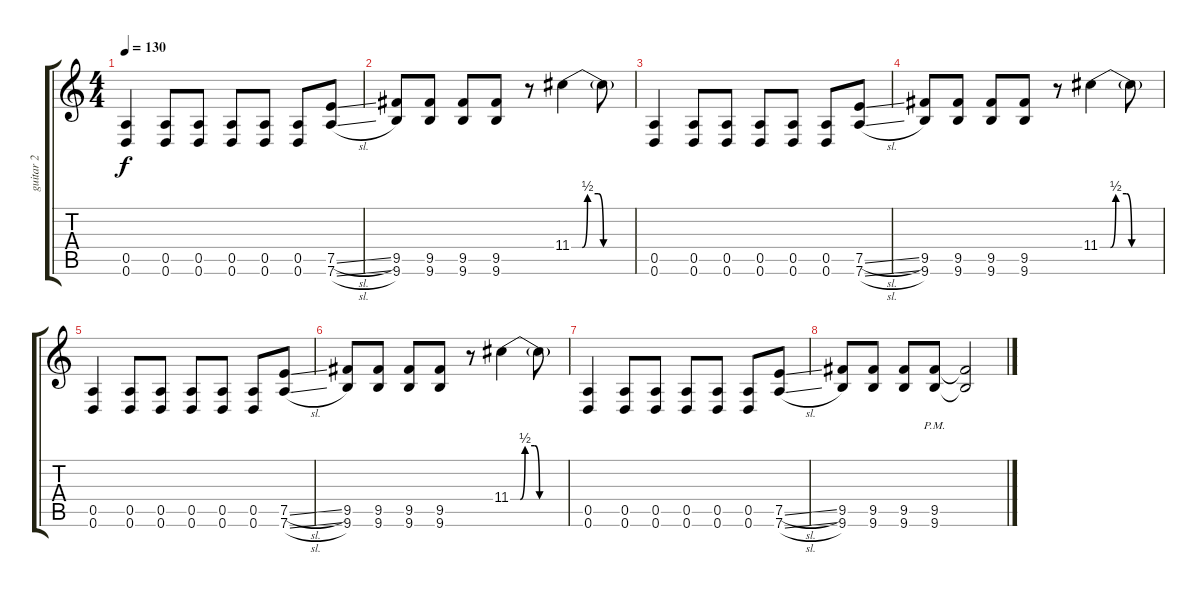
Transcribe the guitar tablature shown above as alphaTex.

\track ("guitar 2" "guitar 2") {instrument distortionguitar}
\staff {score tabs}
\tuning (E4 B3 G3 D3 A2 D2) {hide}
\ts (4 4)
\tempo 130
\clef g2
\ks c
(0.5 0.6).4{dy f} (0.5 0.6).8 (0.5 0.6).8 (0.5 0.6).8 (0.5 0.6).8 (0.5 0.6).8 (7.5{sl} 7.6{sl}).8 |
(9.5 9.6).8 (9.5 9.6).8 (9.5 9.6).8 (9.5 9.6).8 r.8 11.4{be (custom 0 0 10 0 15 2 25 2 30 0 44 0 60 0)}.4 11.4{t}.8 |
(0.5 0.6).4 (0.5 0.6).8 (0.5 0.6).8 (0.5 0.6).8 (0.5 0.6).8 (0.5 0.6).8 (7.5{sl} 7.6{sl}).8 |
(9.5 9.6).8 (9.5 9.6).8 (9.5 9.6).8 (9.5 9.6).8 r.8 11.4{be (custom 0 0 10 0 15 2 25 2 30 0 44 0 60 0)}.4 11.4{t}.8 |
(0.5 0.6).4 (0.5 0.6).8 (0.5 0.6).8 (0.5 0.6).8 (0.5 0.6).8 (0.5 0.6).8 (7.5{sl} 7.6{sl}).8 |
(9.5 9.6).8 (9.5 9.6).8 (9.5 9.6).8 (9.5 9.6).8 r.8 11.4{be (custom 0 0 10 0 15 2 25 2 30 0 44 0 60 0)}.4 11.4{t}.8 |
(0.5 0.6).4 (0.5 0.6).8 (0.5 0.6).8 (0.5 0.6).8 (0.5 0.6).8 (0.5 0.6).8 (7.5{sl} 7.6{sl}).8 |
(9.5 9.6).8 (9.5 9.6).8 (9.5 9.6).8 (9.5{pm} 9.6{pm}).8 (9.5{t} 9.6{t}).2
